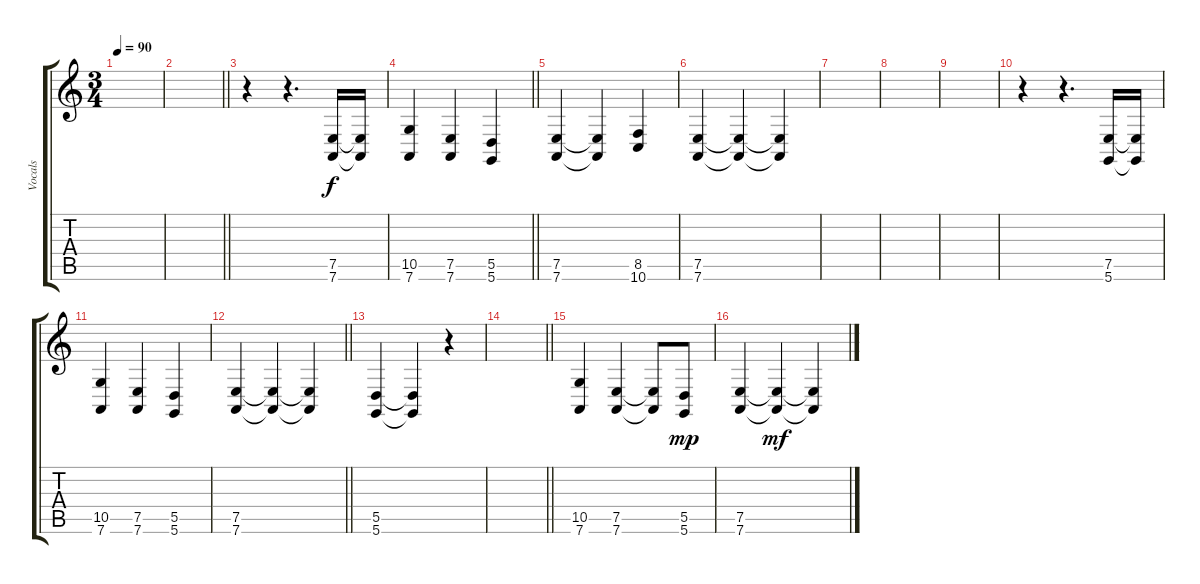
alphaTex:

\track ("Vocals" "Vocals") {instrument synthvoice}
\staff {score tabs}
\tuning (E4 B3 G3 D3 A2 D2) {hide}
\ts (3 4)
\tempo 90
\clef g2
\ks c
|
\barLineRight lightlight
|
r.4 r.4{d} (7.5 7.6).16 (7.5{t} 7.6{t}).16 |
\barLineRight lightlight
(10.5 7.6).4 (7.5 7.6).4 (5.5 5.6).4 |
(7.5 7.6).4 (7.5{t} 7.6{t}).4 (8.5 10.6).4 |
(7.5 7.6).4 (7.5{t} 7.6{t}).4 (7.5{t} 7.6{t}).4 |
|
|
|
r.4 r.4{d} (7.5 5.6).16 (7.5{t} 5.6{t}).16 |
(10.5 7.6).4 (7.5 7.6).4 (5.5 5.6).4 |
\barLineRight lightlight
(7.5 7.6).4 (7.5{t} 7.6{t}).4 (7.5{t} 7.6{t}).4 |
(5.5 5.6).4 (5.5{t} 5.6{t}).4 r.4 |
\barLineRight lightlight
|
(10.5 7.6).4 (7.5 7.6).4 (7.5{t} 7.6{t}).8{dy f} (5.5 5.6).8{dy mp} |
(7.5 7.6).4 (7.5{t} 7.6{t}).4{dy mf} (7.5{t} 7.6{t}).4
